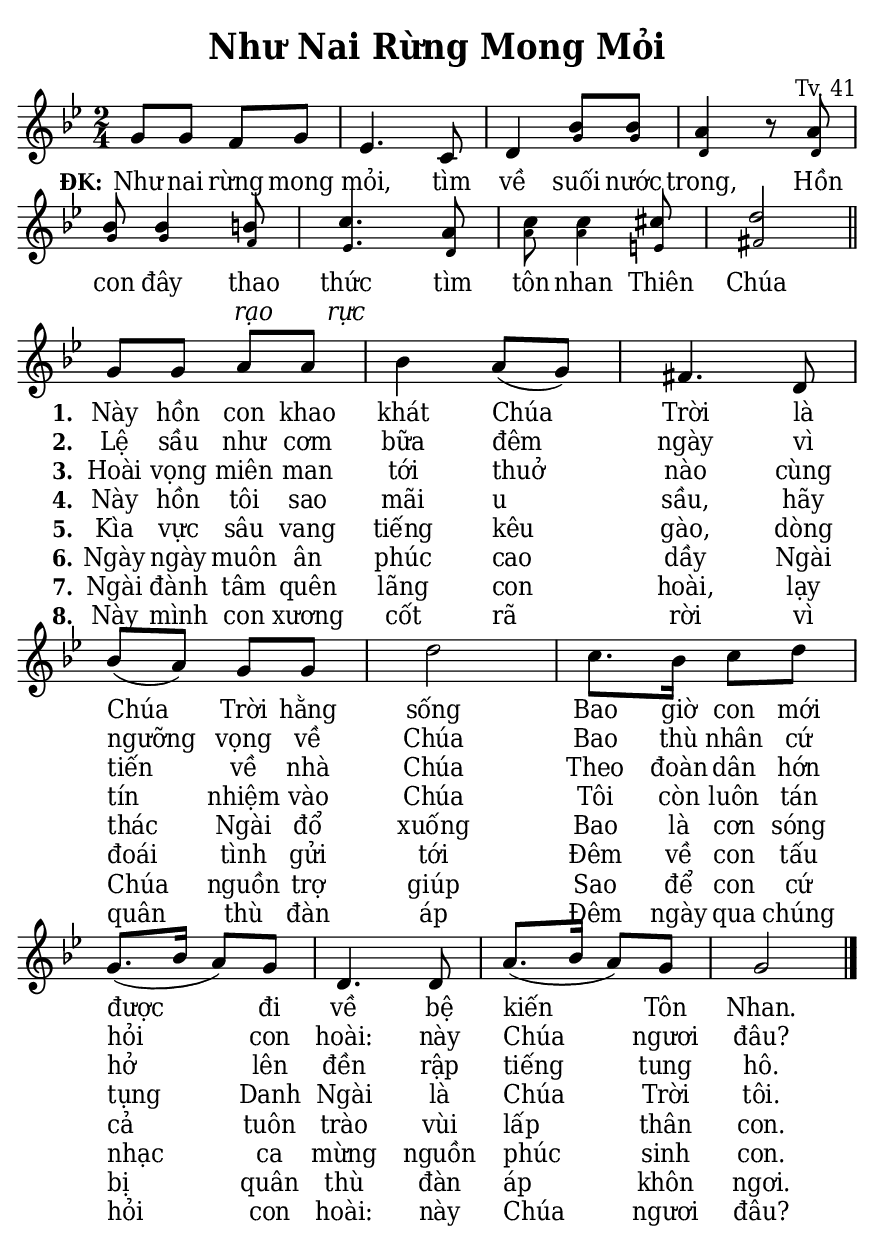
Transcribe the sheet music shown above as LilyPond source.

% Cài đặt chung\
\version "2.22.1"
\include "english.ly"

\header {
  title = "Như Nai Rừng Mong Mỏi"
  composer = "Tv. 41"
  %arranger = "Lm. Kim Long"
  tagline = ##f
}

% Nhạc phiên khúc
nhacPhienKhucSop = \relative c'' {
  g8 g f g |
  ef4. c8 |
  d4 bf'8 bf |
  a4 r8 a |
  bf bf4 b!8 |
  c4. a8 |
  c c4 cs8 |
  d2 \bar "||"
  
  g,8 g a a |
  bf4 a8 (g) |
  fs4. d8 |
  bf' (a) g g |
  d'2 |
  c8. bf16 c8 d |
  g,8. (bf16 a8) g |
  d4. d8 |
  a'8. (bf16 a8) g |
  g2 \bar "|."
}

nhacPhienKhucAlto = \relative c'' {
  g8 g f g |
  ef4. c8 |
  d4 g8 g |
  d4 r8 d |
  g g4 f8 |
  ef4. d8 |
  a' a4 e!8 |
  fs2
}

% Lời phiên khúc
loiPhienKhucSop = \lyrics {
  \set stanza = "ĐK:"
  Như nai rừng mong mỏi,
  tìm về suối nước trong,
  Hồn con đây
  <<
    { thao thức }
    \new Lyrics {
	    \set associatedVoice = "beSop"
	    \override Lyrics.LyricText.font-shape = #'italic
	    rạo rực
	}
  >>
  tìm tôn nhan Thiên Chúa
  <<
    {
      \set stanza = "1."
      Này hồn con khao khát Chúa Trời
      là Chúa Trời hằng sống
      Bao giờ con mới được đi về bệ kiến Tôn Nhan.
    }
    \new Lyrics {
	    \set associatedVoice = "beSop"
	    \set stanza = "2."
	    Lệ sầu như cơm bữa đêm ngày
	    vì ngưỡng vọng về Chúa
	    Bao thù nhân cứ hỏi con hoài: này Chúa ngươi đâu?
    }
    \new Lyrics {
	    \set associatedVoice = "beSop"
	    \set stanza = "3."
	    Hoài vọng miên man tới thuở nào
	    cùng tiến về nhà Chúa
	    Theo đoàn dân hớn hở lên đền rập tiếng tung hô.
    }
    \new Lyrics {
	    \set associatedVoice = "beSop"
	    \set stanza = "4."
	    Này hồn tôi sao mãi u sầu,
	    hãy tín nhiệm vào Chúa
	    Tôi còn luôn tán tụng Danh Ngài là Chúa Trời tôi.
    }
    \new Lyrics {
	    \set associatedVoice = "beSop"
	    \set stanza = "5."
	    Kìa vực sâu vang tiếng kêu gào,
	    dòng thác Ngài đổ xuống
	    Bao là cơn sóng cả tuôn trào vùi lấp thân con.
    }
    \new Lyrics {
	    \set associatedVoice = "beSop"
	    \set stanza = "6."
	    Ngày ngày muôn ân phúc cao dầy
	    Ngài đoái tình gửi tới
	    Đêm về con tấu nhạc ca mừng nguồn phúc sinh con.
    }
    \new Lyrics {
	    \set associatedVoice = "beSop"
	    \set stanza = "7."
	    Ngài đành tâm quên lãng con hoài,
	    lạy Chúa nguồn trợ giúp
	    Sao để con cứ bị quân thù đàn áp khôn ngơi.
    }
    \new Lyrics {
	    \set associatedVoice = "beSop"
	    \set stanza = "8."
	    Này mình con xương cốt rã rời
	    vì quân thù đàn áp
	    Đêm ngày qua chúng hỏi con hoài:
	    này Chúa ngươi đâu?
    }
  >>
}

% Dàn trang
\paper {
  #(set-paper-size "a5")
  top-margin = 3\mm
  bottom-margin = 3\mm
  left-margin = 3\mm
  right-margin = 3\mm
  indent = #0
  #(define fonts
	 (make-pango-font-tree "Deja Vu Serif Condensed"
	 		       "Deja Vu Serif Condensed"
			       "Deja Vu Serif Condensed"
			       (/ 20 20)))
  print-page-number = ##f
  page-count = #1
}

TongNhip = {
  \key bf \major \time 2/4
  \set Timing.beamExceptions = #'()
  \set Timing.baseMoment = #(ly:make-moment 1/4)
}

% Đổi kích thước nốt cho bè phụ
notBePhu =
#(define-music-function (font-size music) (number? ly:music?)
   (for-some-music
     (lambda (m)
       (if (music-is-of-type? m 'rhythmic-event)
           (begin
             (set! (ly:music-property m 'tweaks)
                   (cons `(font-size . ,font-size)
                         (ly:music-property m 'tweaks)))
             #t)
           #f))
     music)
   music)

\score {
  \new ChoirStaff <<
    \new Staff \with {
        \consists "Merge_rests_engraver"
        printPartCombineTexts = ##f
      }
      <<
      \new Voice \TongNhip \partCombine 
        \nhacPhienKhucSop
        \notBePhu -3 { \nhacPhienKhucAlto }
      \new NullVoice = beSop \nhacPhienKhucSop
      \new Lyrics \lyricsto beSop \loiPhienKhucSop
      >>
  >>
  \layout {
    %\override Staff.TimeSignature.transparent = ##t
    \override Lyrics.LyricSpace.minimum-distance = #0.45
    \override Score.BarNumber.break-visibility = ##(#f #f #f)
    \override Score.SpacingSpanner.uniform-stretching = ##t
  } 
}
